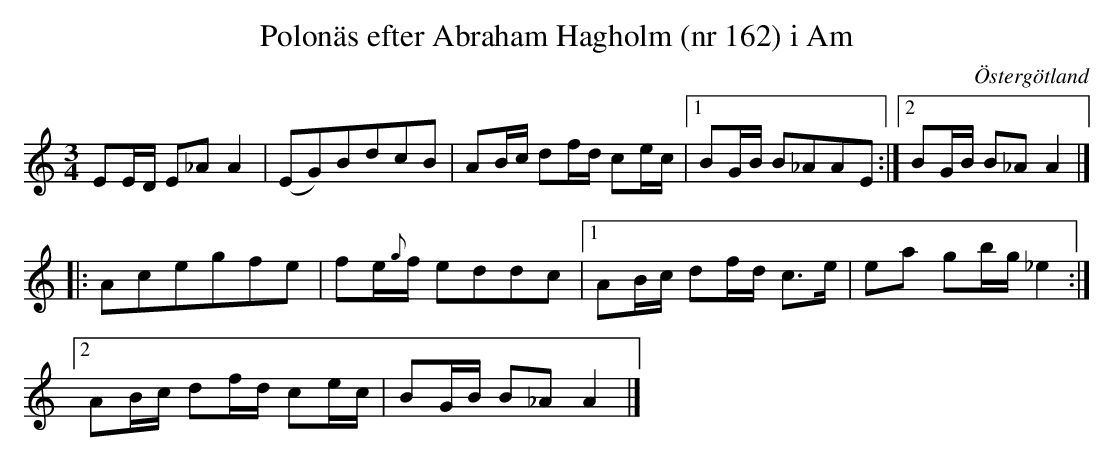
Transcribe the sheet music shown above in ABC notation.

X:1
T: Polonäs efter Abraham Hagholm (nr 162) i Am
O: Östergötland
M: 3/4
L: 1/16
K: F
M: 3/4
L: 1/16
K: Am
E2ED E2_A2 A4 | (E2G2)B2d2c2B2 | A2Bc d2fd c2ec |1 B2GB B2_A2A2E2 :|2 B2GB B2_A2 A4 |]
|: A2c2e2g2f2e2 | f2e{g}f e2d2d2c2 |1 A2Bc d2fd c2>e2 | e2a2 g2bg _e4 :|2
   A2Bc d2fd c2ec | B2GB B2_A2 A4 |]
